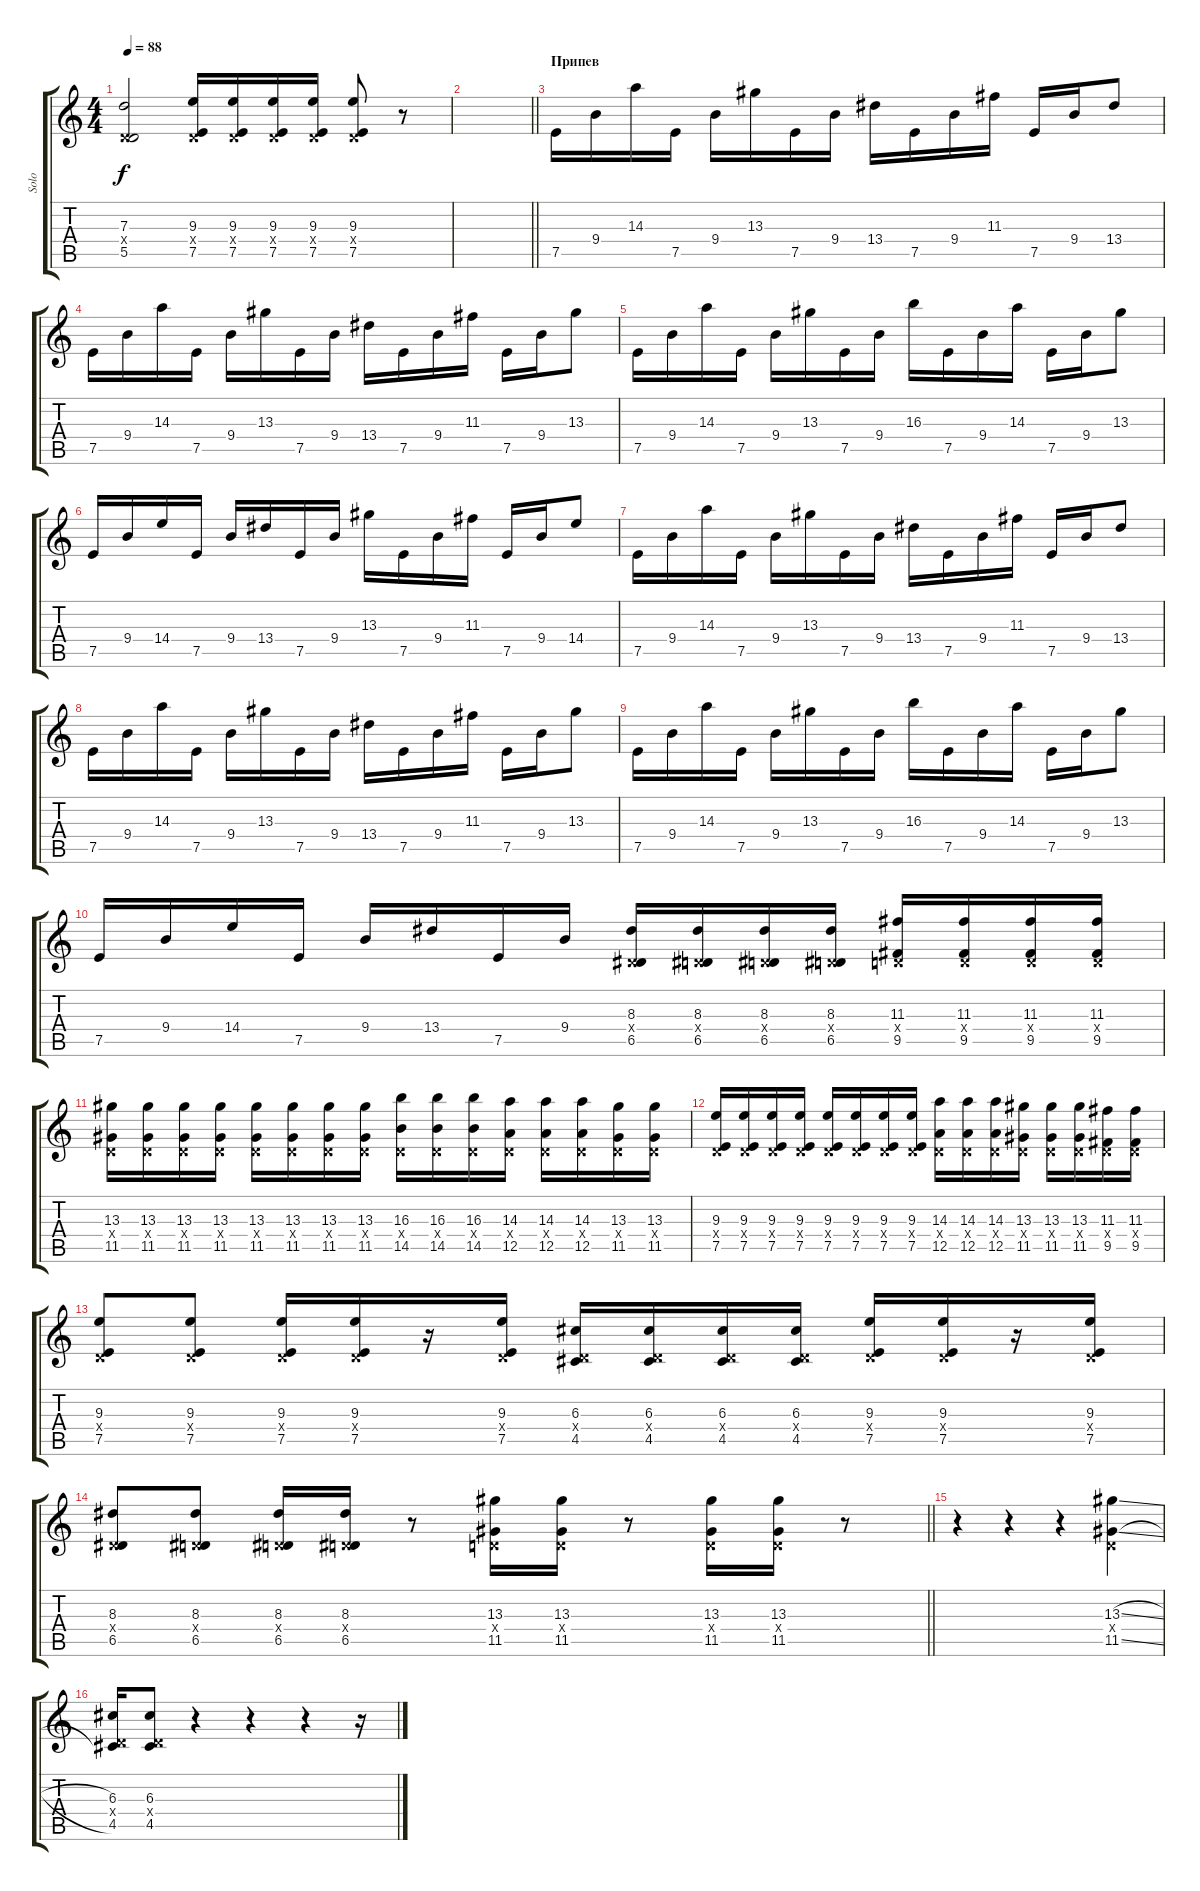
\track ("Solo" "Solo") {instrument overdrivenguitar}
\staff {score tabs}
\tuning (E4 B3 G3 D3 A2 E2) {hide}
\ts (4 4)
\tempo 88
\clef g2
\ks c
(7.3 0.4{x} 5.5).2{dy f} (9.3 0.4{x} 7.5).16 (9.3 0.4{x} 7.5).16 (9.3 0.4{x} 7.5).16 (9.3 0.4{x} 7.5).16 (9.3 0.4{x} 7.5).8 r.8 |
\barLineRight lightlight
|
\section ("" "Припев")
7.5.16 9.4.16 14.3.16 7.5.16 9.4.16 13.3.16 7.5.16 9.4.16 13.4.16 7.5.16 9.4.16 11.3.16 7.5.16 9.4.16 13.4.8 |
7.5.16 9.4.16 14.3.16 7.5.16 9.4.16 13.3.16 7.5.16 9.4.16 13.4.16 7.5.16 9.4.16 11.3.16 7.5.16 9.4.16 13.3.8 |
7.5.16 9.4.16 14.3.16 7.5.16 9.4.16 13.3.16 7.5.16 9.4.16 16.3.16 7.5.16 9.4.16 14.3.16 7.5.16 9.4.16 13.3.8 |
7.5.16 9.4.16 14.4.16 7.5.16 9.4.16 13.4.16 7.5.16 9.4.16 13.3.16 7.5.16 9.4.16 11.3.16 7.5.16 9.4.16 14.4.8 |
7.5.16 9.4.16 14.3.16 7.5.16 9.4.16 13.3.16 7.5.16 9.4.16 13.4.16 7.5.16 9.4.16 11.3.16 7.5.16 9.4.16 13.4.8 |
7.5.16 9.4.16 14.3.16 7.5.16 9.4.16 13.3.16 7.5.16 9.4.16 13.4.16 7.5.16 9.4.16 11.3.16 7.5.16 9.4.16 13.3.8 |
7.5.16 9.4.16 14.3.16 7.5.16 9.4.16 13.3.16 7.5.16 9.4.16 16.3.16 7.5.16 9.4.16 14.3.16 7.5.16 9.4.16 13.3.8 |
7.5.16 9.4.16 14.4.16 7.5.16 9.4.16 13.4.16 7.5.16 9.4.16 (8.3 0.4{x} 6.5).16 (8.3 0.4{x} 6.5).16 (8.3 0.4{x} 6.5).16 (8.3 0.4{x} 6.5).16 (11.3 0.4{x} 9.5).16 (11.3 0.4{x} 9.5).16 (11.3 0.4{x} 9.5).16 (11.3 0.4{x} 9.5).16 |
(13.3 0.4{x} 11.5).16 (13.3 0.4{x} 11.5).16 (13.3 0.4{x} 11.5).16 (13.3 0.4{x} 11.5).16 (13.3 0.4{x} 11.5).16 (13.3 0.4{x} 11.5).16 (13.3 0.4{x} 11.5).16 (13.3 0.4{x} 11.5).16 (16.3 0.4{x} 14.5).16 (16.3 0.4{x} 14.5).16 (16.3 0.4{x} 14.5).16 (14.3 0.4{x} 12.5).16 (14.3 0.4{x} 12.5).16 (14.3 0.4{x} 12.5).16 (13.3 0.4{x} 11.5).16 (13.3 0.4{x} 11.5).16 |
(9.3 0.4{x} 7.5).16 (9.3 0.4{x} 7.5).16 (9.3 0.4{x} 7.5).16 (9.3 0.4{x} 7.5).16 (9.3 0.4{x} 7.5).16 (9.3 0.4{x} 7.5).16 (9.3 0.4{x} 7.5).16 (9.3 0.4{x} 7.5).16 (14.3 0.4{x} 12.5).16 (14.3 0.4{x} 12.5).16 (14.3 0.4{x} 12.5).16 (13.3 0.4{x} 11.5).16 (13.3 0.4{x} 11.5).16 (13.3 0.4{x} 11.5).16 (11.3 0.4{x} 9.5).16 (11.3 0.4{x} 9.5).16 |
(9.3 0.4{x} 7.5).8 (9.3 0.4{x} 7.5).8 (9.3 0.4{x} 7.5).16 (9.3 0.4{x} 7.5).16 r.16 (9.3 0.4{x} 7.5).16 (6.3 0.4{x} 4.5).16 (6.3 0.4{x} 4.5).16 (6.3 0.4{x} 4.5).16 (6.3 0.4{x} 4.5).16 (9.3 0.4{x} 7.5).16 (9.3 0.4{x} 7.5).16 r.16 (9.3 0.4{x} 7.5).16 |
\barLineRight lightlight
(8.3 0.4{x} 6.5).8 (8.3 0.4{x} 6.5).8 (8.3 0.4{x} 6.5).16 (8.3 0.4{x} 6.5).16 r.8 (13.3 0.4{x} 11.5).16 (13.3 0.4{x} 11.5).16 r.8 (13.3 0.4{x} 11.5).16 (13.3 0.4{x} 11.5).16 r.8 |
r.4 r.4 r.4 (13.3{sl} 0.4{x} 11.5{sl}).4 |
(6.3 0.4{x} 4.5).16 (6.3 0.4{x} 4.5).8 r.4 r.4 r.4 r.16
